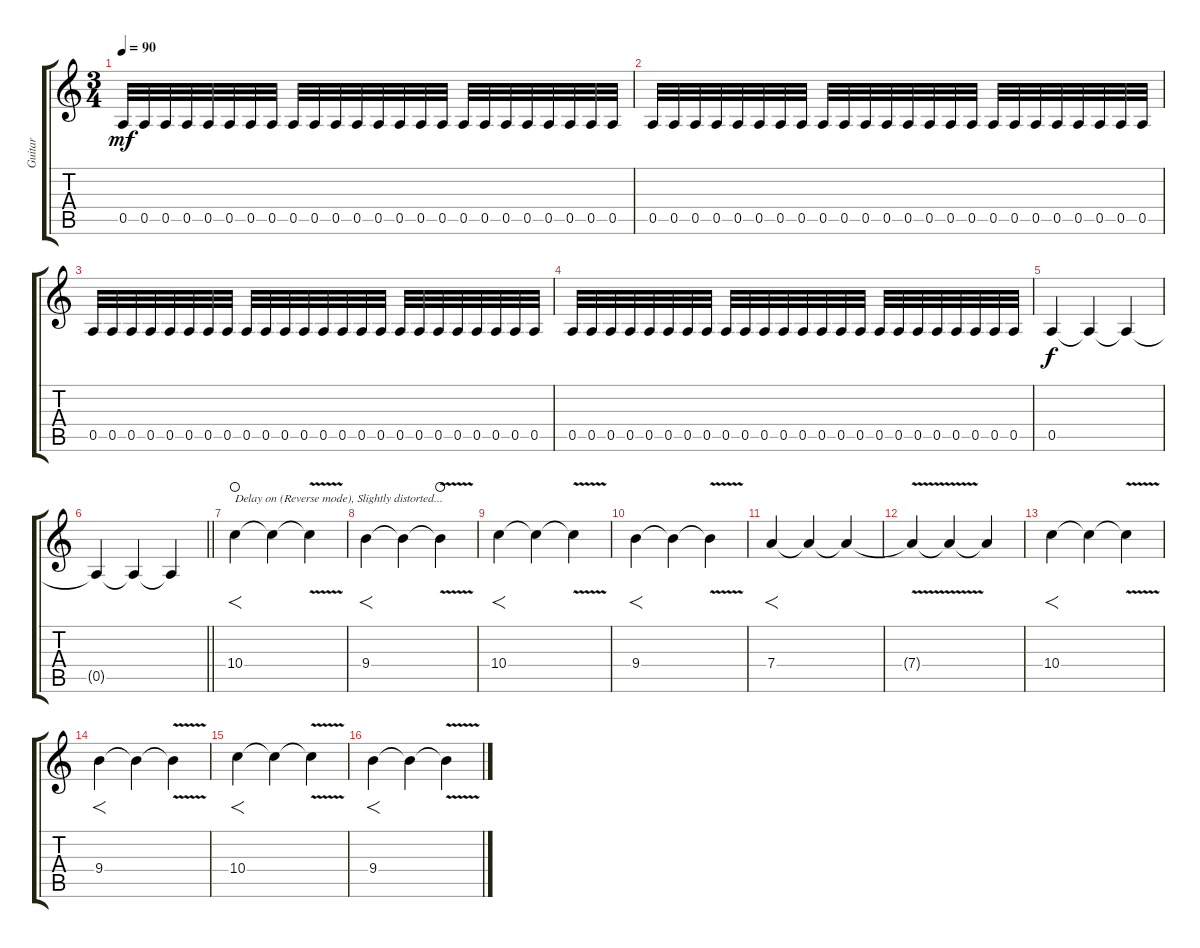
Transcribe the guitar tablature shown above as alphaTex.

\track ("Guitar" "Guitar") {instrument electricguitarclean}
\staff {score tabs}
\tuning (E4 B3 G3 D3 A2 D2) {hide}
\ts (3 4)
\tempo 90
\clef g2
\ks c
0.5.32{dy mf} 0.5.32 0.5.32 0.5.32 0.5.32 0.5.32 0.5.32 0.5.32 0.5.32 0.5.32 0.5.32 0.5.32 0.5.32 0.5.32 0.5.32 0.5.32 0.5.32 0.5.32 0.5.32 0.5.32 0.5.32 0.5.32 0.5.32 0.5.32 |
0.5.32 0.5.32 0.5.32 0.5.32 0.5.32 0.5.32 0.5.32 0.5.32 0.5.32 0.5.32 0.5.32 0.5.32 0.5.32 0.5.32 0.5.32 0.5.32 0.5.32 0.5.32 0.5.32 0.5.32 0.5.32 0.5.32 0.5.32 0.5.32 |
0.5.32{volume 10} 0.5.32 0.5.32 0.5.32 0.5.32 0.5.32 0.5.32 0.5.32 0.5.32 0.5.32 0.5.32 0.5.32 0.5.32 0.5.32 0.5.32 0.5.32 0.5.32 0.5.32 0.5.32 0.5.32 0.5.32 0.5.32 0.5.32 0.5.32 |
0.5.32 0.5.32 0.5.32 0.5.32 0.5.32 0.5.32 0.5.32 0.5.32 0.5.32 0.5.32 0.5.32 0.5.32 0.5.32 0.5.32 0.5.32 0.5.32 0.5.32 0.5.32 0.5.32 0.5.32 0.5.32 0.5.32 0.5.32 0.5.32 |
0.5.4{dy f} 0.5{t}.4 0.5{t}.4 |
\barLineRight lightlight
0.5{t}.4 0.5{t}.4 0.5{t}.4 |
\section ("" "")
10.4.4{f txt "Delay on (Reverse mode), Slightly distorted..." instrument distortionguitar waho} 10.4{t}.4 10.4{v t}.4 |
9.4.4{f} 9.4{t}.4 9.4{v t}.4{waho} |
10.4.4{f} 10.4{t}.4 10.4{v t}.4 |
9.4.4{f} 9.4{t}.4 9.4{v t}.4 |
7.4.4{f} 7.4{t}.4 7.4{t}.4 |
7.4{v t}.4 7.4{t}.4 7.4{t}.4 |
10.4.4{f} 10.4{t}.4 10.4{v t}.4 |
9.4.4{f} 9.4{t}.4 9.4{v t}.4 |
10.4.4{f} 10.4{t}.4 10.4{v t}.4 |
9.4.4{f} 9.4{t}.4 9.4{v t}.4
